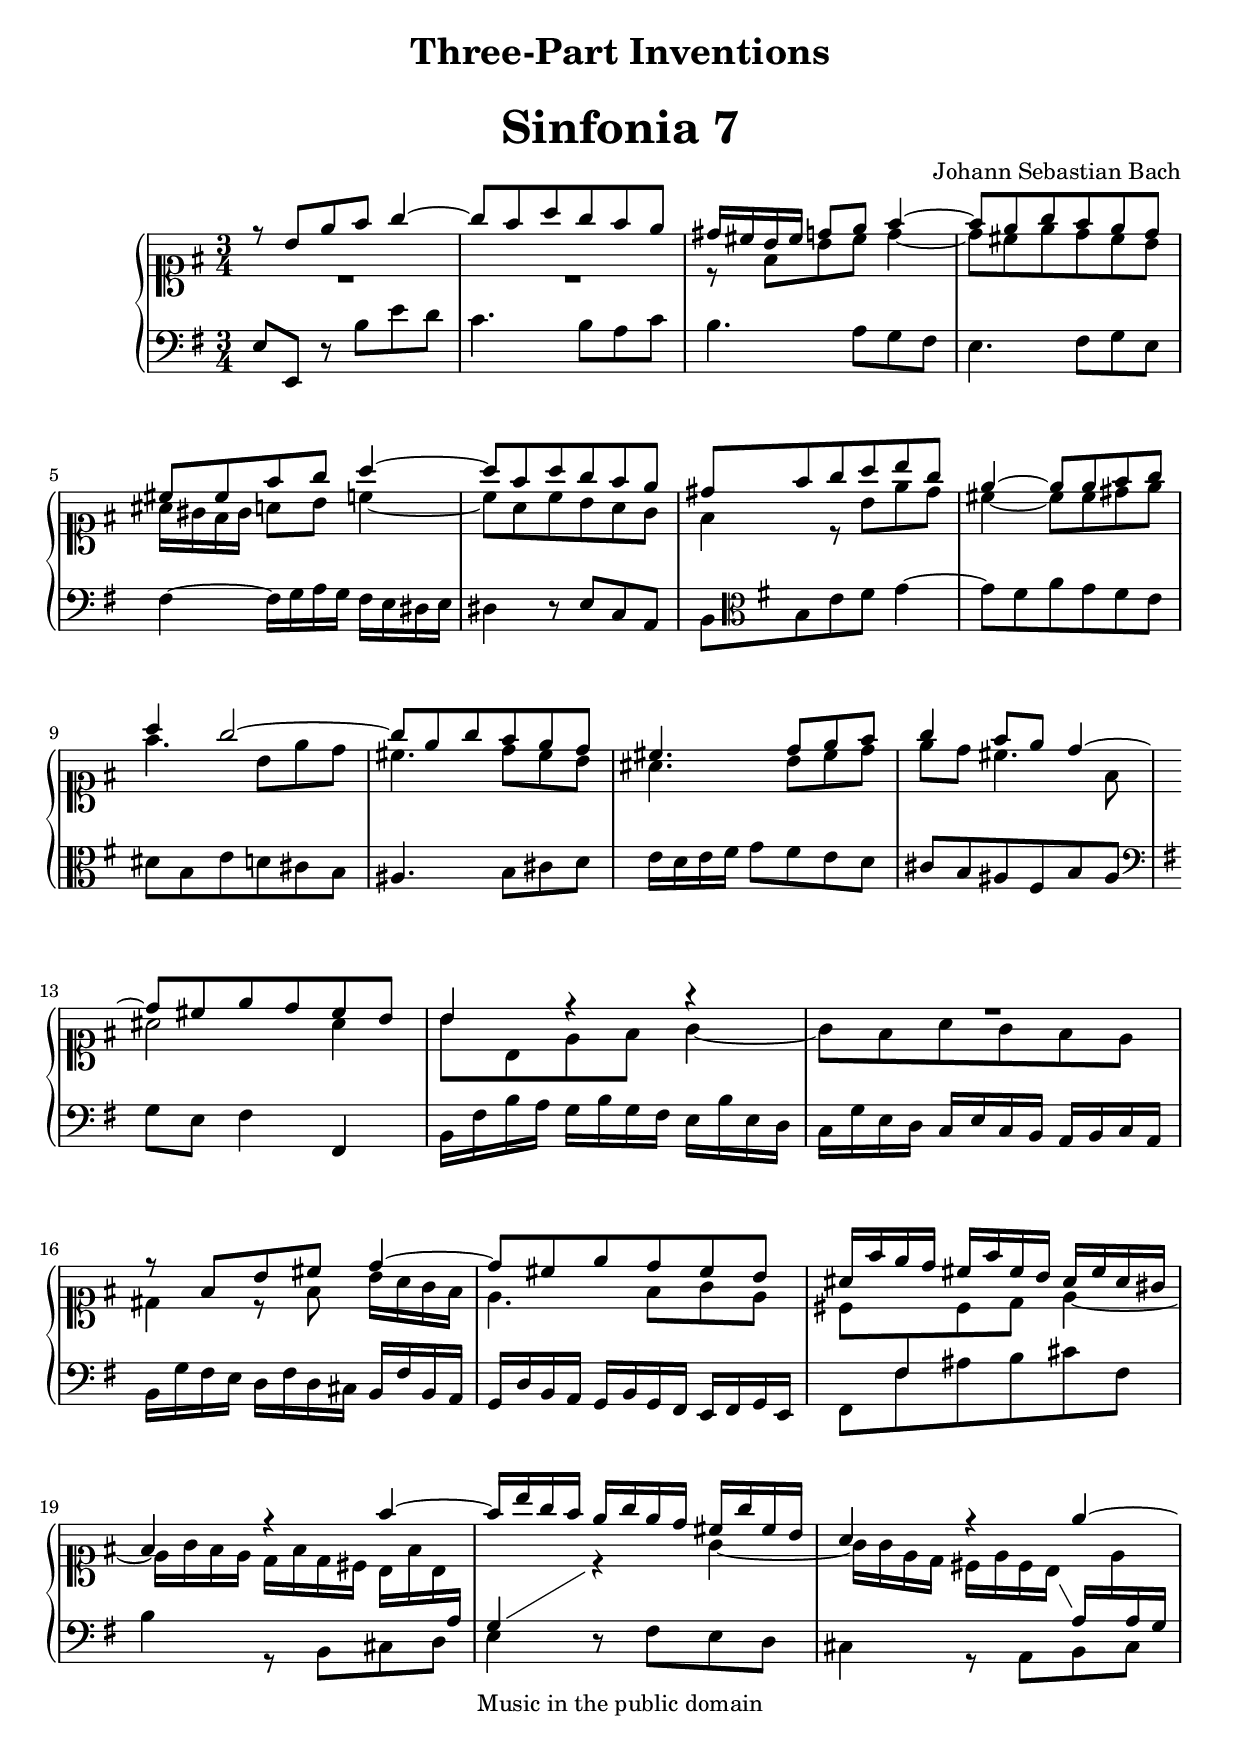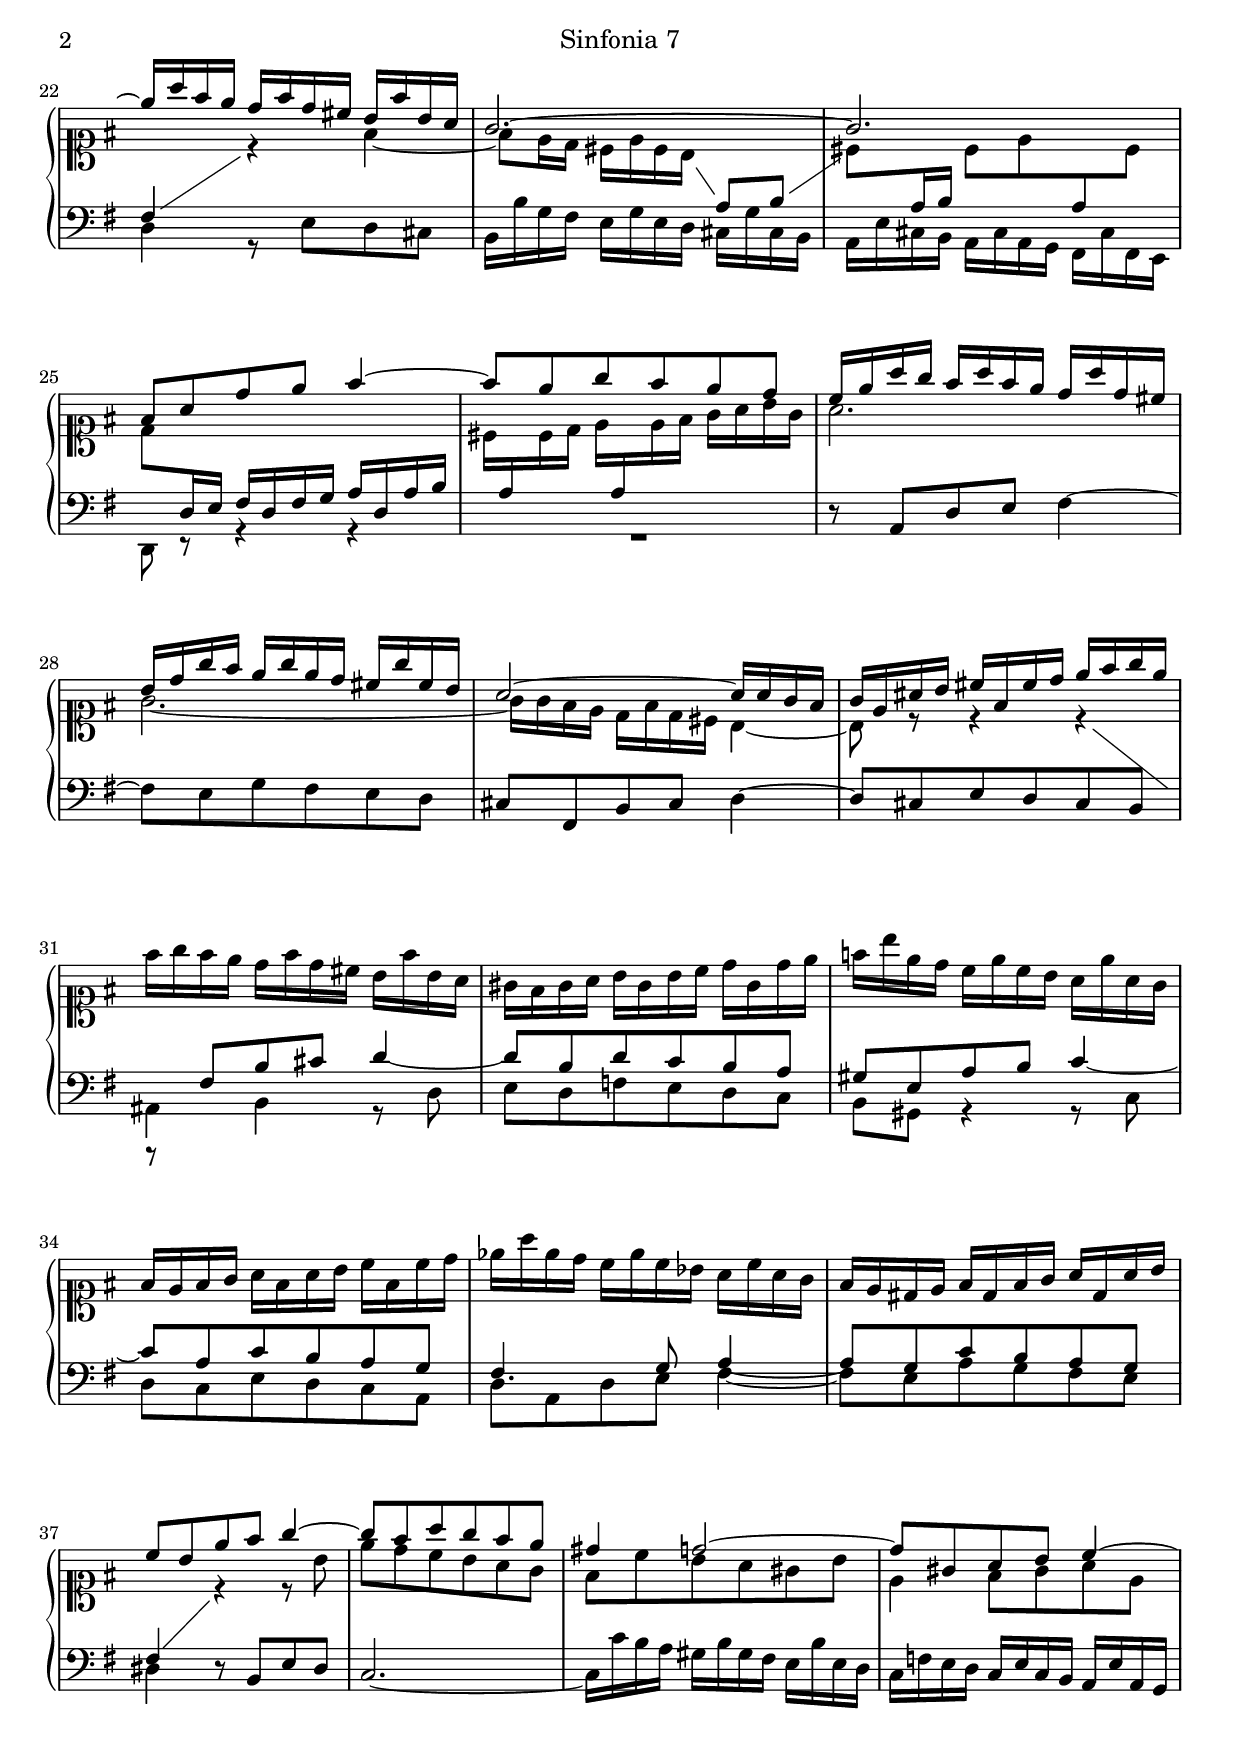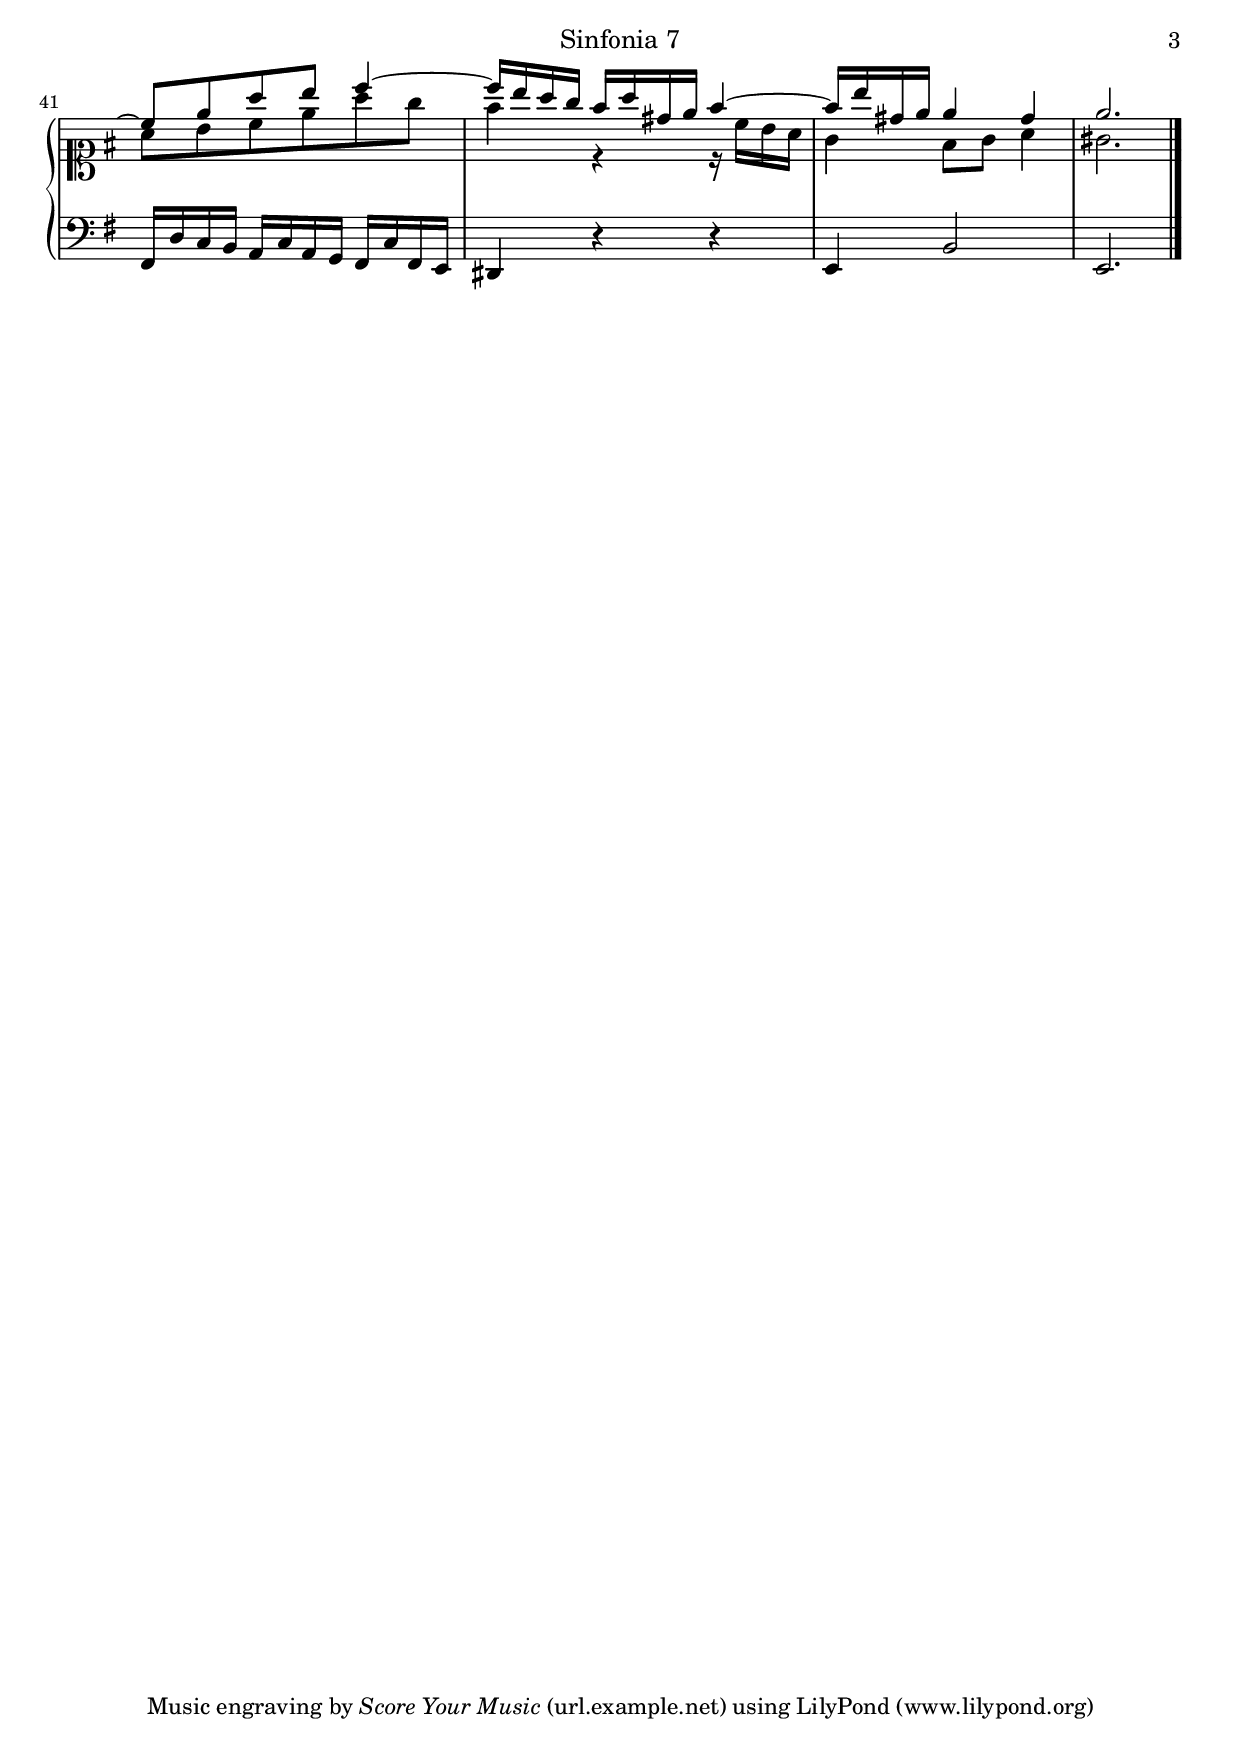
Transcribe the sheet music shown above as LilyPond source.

%% http://lsr.dsi.unimi.it/LSR/Item?id=655

odbolTagline = \markup {
  Music engraving by \italic { Score Your Music } (url.example.net)
  using LilyPond (www.lilypond.org)
}

%LSR The part to cut and paste follows

#(define (part-not-first-page layout props arg)
   (if (not (= (chain-assoc-get 'page:page-number props -1)
               (ly:output-def-lookup layout 'first-page-number)))
       (interpret-markup layout props arg)
       empty-stencil))

\paper {
  oddHeaderMarkup = \markup
  \fill-line {
    " " 
    \on-the-fly #part-not-first-page \fontsize #-4.0 \fromproperty #'header:subtitle
    \on-the-fly #print-page-number-check-first \fromproperty #'page:page-number-string
  }
  evenHeaderMarkup = \markup
  \fill-line {
    \on-the-fly #print-page-number-check-first \fromproperty #'page:page-number-string
    \on-the-fly #part-not-first-page \fontsize #-4.0 \fromproperty #'header:subtitle
    " "
  }
}

%LSR End of the part to cut and paste follows

bNC = % Abbreviation for barNumberCheck to reduce typing
#(define-music-function (parser location barNumber) (integer?)
  #{
    \barNumberCheck #barNumber
  #}
)

timeKey = {
  \key e \minor
  \time 3/4
}

firstPart = {
  r8 b'8 e'' fis'' g''4 ~ |
  g''8 fis'' a'' g'' fis'' e'' |
  dis''16 cis'' b' cis'' d''8 e'' fis''4 ~ |
  fis''8 e'' g'' fis'' e'' d'' |

  cis''8 cis'' fis'' g'' a''4 ~ |
  a''8 fis'' a'' g'' fis'' e'' |
  dis''8 fis'' g'' a'' b'' g'' |
  e''4 ~ e''8 e'' fis'' g'' |

  a''4 g''2 ~ |
  g''8 e'' g'' fis'' e'' d'' |
  cis''4. d''8 e'' fis'' |
  g''4 fis''8 e'' d''4 ~ |

  d''8 cis'' e'' d'' cis'' b' |
  b'4 r4 r4 |
  R2. | \bNC #16
  r8 fis'8 b' cis'' d''4 ~ |

  d''8 cis'' e'' d'' cis'' b' |
  ais'16 fis'' e'' d''  cis'' fis'' cis'' b'  ais' cis'' ais' gis' |
  fis'4 r4 fis''4 ~ |
  fis''16 b'' g'' fis'' e''  g'' e'' d'' cis''  g'' cis'' b' |

  a'4 r4 e''4 ~ |
  e''16 a'' fis'' e''   d'' fis'' d'' cis''   b' fis'' b' a' |
  g'2. ~ |
  g'2. |

  fis'8 a' d'' e'' fis''4 ~ |
  fis''8 e'' g'' fis'' e'' d'' |
  c''16 e'' a'' g''  fis'' a'' fis'' e''  d'' a'' d'' cis'' |
  b'16 d'' g'' fis''  e'' g'' e'' d''  cis'' g'' cis'' b' |

  a'2 ~ a'16 a' g' fis' |
  g'16 e' ais' b'  cis'' fis' cis''  d'' e'' fis'' g'' e'' |
  fis''16 g'' fis'' e''  d'' fis'' d'' cis''  b' fis'' b' a' | \bNC #32
  gis'16 fis' gis' a'  b' gis' b' c''  d'' gis' d'' e'' |

  f''16 b'' e'' d''  c'' e'' c'' b'  a' e'' a' g' |
  fis'16 e' fis' g'  a' fis' a' b'  c'' fis' c'' d'' |
  ees''16 a'' ees'' d''  c'' ees'' c'' bes'  a' c'' a' g' |
  fis'16 e' dis' e'  fis' dis' fis' g'  a' dis' a' b' |

  c''8 b' e'' fis'' g''4 ~ |
  g''8 fis'' a'' g'' fis'' e'' |
  dis''4 d''2 ~ |
  d''8 gis' a' b' c''4 ~ |

  c''8 e'' a'' b'' c'''4 ~ |
  c'''16 b'' a'' g'' fis'' a'' dis'' e'' fis''4 ~ |
  fis''16 b'' dis'' e'' e''4 dis''4 | \bNC #44
  e''2. |
}

secondPart = {
  R2. |
  R2. |
  r8 fis'8 b' cis'' d''4 ~ |
  d''8 cis'' e'' d'' cis'' b' |

  ais'16 gis' fis' gis'  a'8 b' c''4 ~ |
  c''8 a' c'' b' a' g' |
  fis'4 r8 b'8 e'' dis'' |
  cis''4 ~ cis''8 cis'' dis'' e'' |

  fis''4. b'8 e'' d'' |
  cis''4. d''8 cis'' b' |
  ais'4. b'8 cis'' d'' |
  e''8 d'' cis''4. fis'8 |

  ais'2 ais'4 |
  b'8 b e' fis' g'4 ~ |
  g'8 fis' a' g' fis' e' | \bNC #16
  dis'4 r8 fis'8 b'16 a' g' fis' |

  e'4. fis'8 g' e' |
  cis'8 fis cis' d' e'4 ~ |
  e'16 g' fis' e'  d' fis' d' cis'  b fis' b a |
  g4 r4 g'4 ~ |

  g'16 g' e' d'  cis' e' cis' b  a e' a g |
  fis4 r4 fis'4 ~ |
  fis'8 e'16 d'  cis' e' cis' b  a8 b |
  cis'8 a16 b  cis'8 e' a cis' |

  d'8 d16 e  fis d fis g  a d a b |
  cis'16 a cis' d' e' a e' fis'  g' a' b' g' |
  a'2. |
  g'2. ~ |

  g'16 g' fis' e' d' fis' d' cis'  b4 ~ |
  b8 r8 r4 r4 |
  r8 fis8 b cis' d'4 ~ | \bNC #32
  d'8 b d' c' b a |

  gis8 e a b c'4 ~ |
  c'8 a c' b a g |
  fis4. g8 a4 ~ |
  a8 g c' b a g |

  fis4 r4 r8 b'8 |
  e''8 d'' c'' b' a' g' |
  fis'8 c'' b' a' gis' b' |
  e'4 fis'8 gis' a' e' |

  a' b' c'' e'' a'' g'' |
  fis''4 r4 r16 c''16 b' a' |
  g'4 fis'8 g' a'4 | \bNC #44
  gis'2. |
}

thirdPart = {
  e8 e, r8 b8 e' d' |
  c'4. b8 a c' |
  b4. a8 g fis |
  e4. fis8 g e |

  fis4 ~ fis16 g a g fis e dis e |
  dis4 r8 e8 c a, |
  b,8 b e' fis' g'4 ~ |
  g'8 fis' a' g' fis' e' |

  dis'8 b e' d' cis' b |
  ais4. b8 cis' d' |
  e'16 d' e' fis' g'8 fis' e' d' |
  cis'8 b ais fis b ais |

  g8 e fis4 fis,4 |
  b,16 fis b a  g b g fis e b e d |
  c16 g e d  c e c b,  a, b, c a, | \bNC #16
  b,16 g fis e  d fis d cis  b, fis b, a, |

  g,16 d b, a,  g, b, g, fis,  e, fis, g, e, |
  fis,8 fis ais b cis' fis |
  b4 r8 b,8 cis d |
  e4 r8 fis8 e d |

  cis4 r8 a, b, cis |
  d4 r8 e d cis |
  b,16 b g fis  e g e d  cis g cis b, |
  a, e cis b,  a, cis a, g,  fis, cis fis, e, |

  d,8 r8 r4 r4 |
  R2. |
  r8 a,8 d e fis4 ~ |
  fis8 e g fis e d |

  cis8 fis, b, cis d4 ~ |
  d8 cis e d cis b, |
  ais,4 b, r8 d8 | \bNC #32
  e8 d f e d c |

  b,8 gis, r4 r8 c8 |
  d8 c e d c a, |
  d8 a, d e fis4 ~ |
  fis8 e a g fis e |

  dis4 r8 b,8 e dis |
  c2. ~ |
  c16 c' b a  gis b gis fis  e b e d |
  c16 f e d  c e c b,  a, e a, g, |

  fis,16 d c b,  a, c a, g,  fis, c fis, e, |
  dis,4 r4 r4 |
  e,4 b,2 | \bNC #44
  e,2. |
}

toUpperStaff = {
  \change Staff = "upper"
  \voiceTwo
}

toLowerStaff = {
  \change Staff = "lower"
  \stemUp
}

firstPartLayout = {
  \voiceOne

  s2.*30 | % 1

  \oneVoice

  s2.*6 | % 1

  \voiceOne

  s2.*8 | % 1
}

secondPartLayout = {
  s2.*17 | % 1-17

  \barNumberCheck #18

  s8
  \toLowerStaff
  s8
  \toUpperStaff
  s2 | % 18

  s2 s16*3
  \toLowerStaff
  s16 | % 19

  \showStaffSwitch
  s4
  \toUpperStaff
  s2 | % 20
  \hideStaffSwitch

  \showStaffSwitch
  s2
  \toLowerStaff
  s16
  \hideStaffSwitch
  \toUpperStaff
  s16
  \toLowerStaff
  s16*2 | % 21

  s4
  \showStaffSwitch
  \toUpperStaff
  s2 | % 22
  \hideStaffSwitch

  \showStaffSwitch
  s2
  \toLowerStaff
  s4 | % 23
  \toUpperStaff

  s8
  \hideStaffSwitch
  \toLowerStaff
  s8
  \toUpperStaff
  s4
  \toLowerStaff
  s8
  \toUpperStaff
  s8 | % 24

  s8
  \toLowerStaff
  s8 s2 | % 25

  \toUpperStaff
  s16
  \toLowerStaff
  s16
  \toUpperStaff
  s16*2 s16
  \toLowerStaff
  s16
  \toUpperStaff
  s8 s4 | % 26

  s2.*4 | % 27-30

  \barNumberCheck #31

  \showStaffSwitch
  \toLowerStaff
  s2.*6 | % 31-36
  \hideStaffSwitch

  s4
  \showStaffSwitch
  \toUpperStaff
  s2 | % 37
  \hideStaffSwitch

  s2.*7 | % 38-44

  \barNumberCheck #45
}

thirdPartLayout = {
  \oneVoice

  s2.*17 | % 1-17

  \barNumberCheck #18

  \voiceTwo

  s2.*2 | % 18-19

  \barNumberCheck #20

  \oneVoice

  s2. | % 20

  \voiceTwo

  s2.*6 | % 21-26

  \barNumberCheck #27

  \oneVoice

  s2.*4 | % 27-30

  \barNumberCheck #31

  \voiceTwo

  s2.*6 | % 31-36

  \barNumberCheck #37

  s4
  \oneVoice
  s2 | % 37

  s2.*7 | % 38-44

  \barNumberCheck #45
}

thirdPartClefChanges = {
  \clef bass

  s2.*6 | % 1-6

  \barNumberCheck #7

  s8 \clef alto \key e \minor s8 s2 | % 7

  s2.*5 | % 8-12

  \barNumberCheck #13

  \clef bass \key e \minor

  s2.*32 | % 13-44

  \barNumberCheck #45
}

\header {
  title = \markup { \center-column { "Three-Part Inventions" \null } }
  subtitle = \markup{ \fontsize #5.0 "Sinfonia 7" }
  composer = "Johann Sebastian Bach"
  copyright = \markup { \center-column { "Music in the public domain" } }
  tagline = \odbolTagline
}

\bookpart {
  \score {
    \new PianoStaff = Keyboard <<
      \new Staff = "upper" <<
        { \timeKey \clef soprano }
        \new Voice = "first" { << { \firstPartLayout } { \voiceOne \firstPart } >> }
        \new Voice = "second" { << { \secondPartLayout } { \voiceTwo \secondPart \bar "|." } >> }
      >>
      \new Staff = "lower" <<
        { \timeKey \clef bass }
        \new Voice = "third" { <<
            { \thirdPartLayout } { \thirdPartClefChanges }
            { \thirdPart \bar "|." }
        >> }
      >>      
    >>
  }
}



